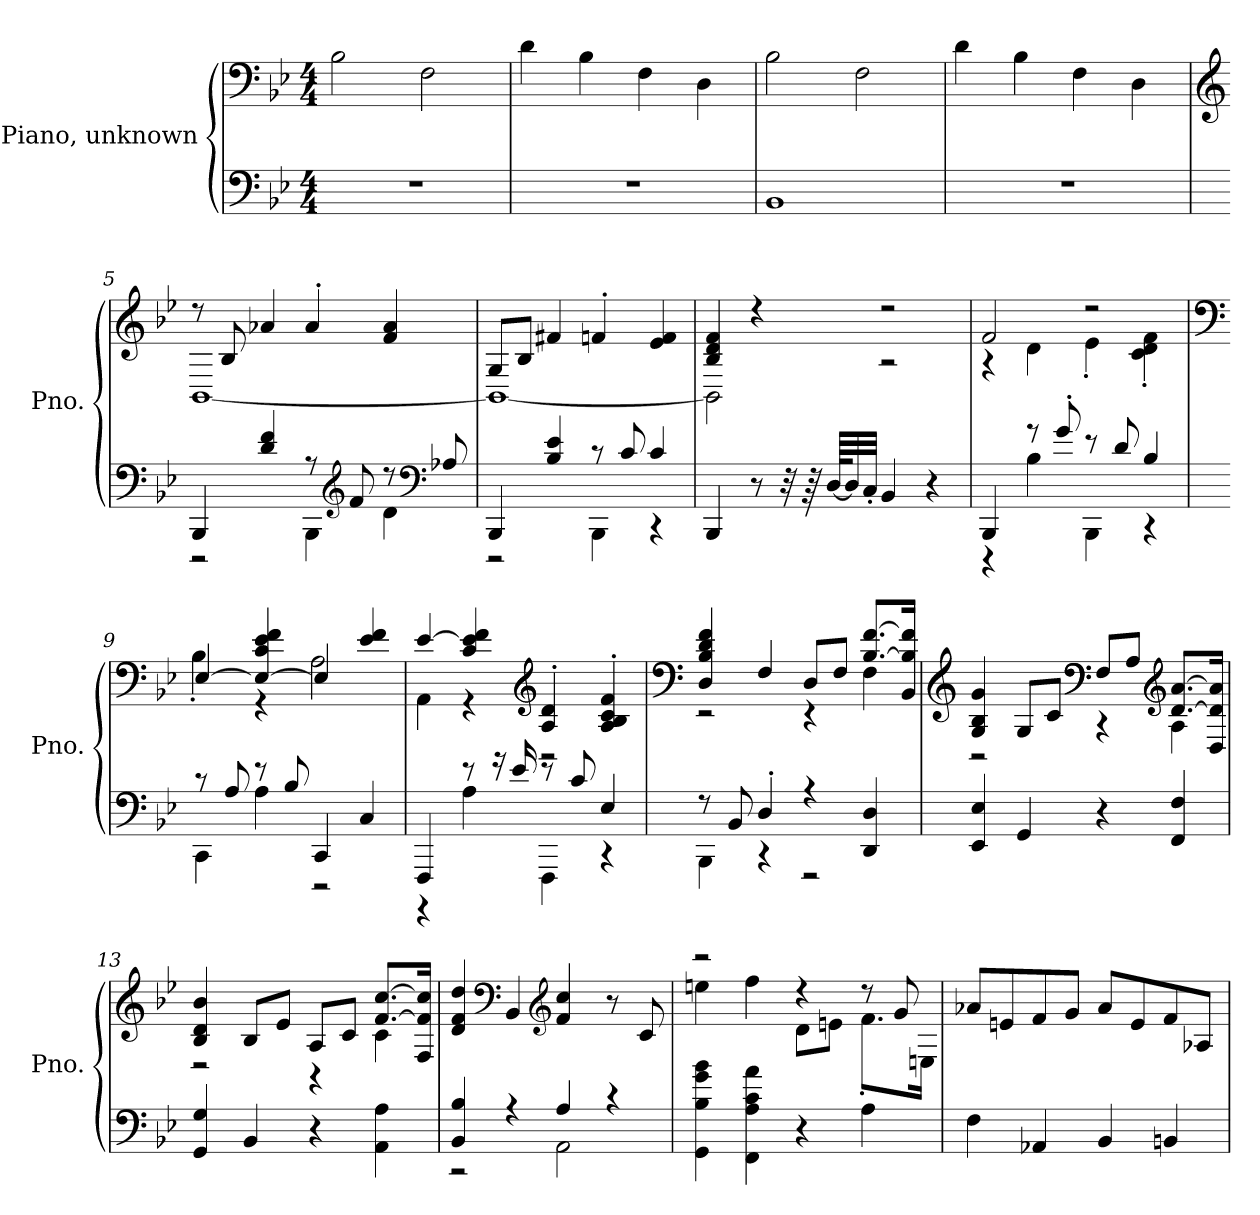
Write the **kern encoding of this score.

**kern	**kern
*part1	*part1
*staff2	*staff1
*I"Piano, unknown	*
*I'Pno.	*
*clefF4	*clefF4
*k[b-e-]	*k[b-e-]
*M4/4	*M4/4
*MM120	*MM120
=1	=1
1r	2B-\
.	2F\
=2	=2
1r	4d\
.	4B-\
.	4F\
.	4D\
=3	=3
1BB-	2B-\
.	2F\
=4	=4
1r	4d\
.	4B-\
.	4F\
.	4D\
=5	=5
*	*clefG2
*^	*^
4BBB-/	2r	8r	[1BB-
.	.	8B-/	.
4d/ 4f/	.	4a-X/	.
8r	4BBB-\	4a-'/	.
*clefG2	*	*	*
8f/	.	.	.
8r	4d\	4f/ 4a-/	.
*clefF4	*	*	*
8A-X/	.	.	.
=6	=6	=6	=6
4BBB-/	2r	8G/L	1BB-_
.	.	8B-/J	.
4B-/ 4e-/	.	4f#X/	.
8r	4BBB-\	4fn'/	.
8c/	.	.	.
4c/	4r	4e-/ 4f/	.
*v	*v	*	*
!!LO:LB:g=z	!!
=7	=7	=7
4BBB-/	4B-/ 4d/ 4f/	2BB-\]
8r	4r	.
32r	.	.
64r	.	.
[64D/KLLL	.	.
32D/]	.	.
32C'/JJJ	.	.
4BB-/	2r	2r
4r	.	.
=8	=8	=8
*^	*	*
4BBB-/	4r	2f/	4r
8r	4B-\	.	4d\
8g'/	.	.	.
8r	4BBB-\	2r	4e-'\
8d/	.	.	.
4B-/	4r	.	4c\' 4d\' 4f\'
=9	=9	=9	=9
*	*	*clefF4	*
8r	4CC\	[4E-/	4B-'\
8A/	.	.	.
8r	4A\	4E-/_ 4c/ 4e-/ 4f/	4r
8B-/	.	.	.
4CC/	2r	4E-/]	2A\
4C/	.	4e-/ 4f/	.
=10	=10	=10	=10
4FFF/	4r	[4e-/	4AA\
8r	4A\	4c/ 4e-/] 4f/	4r
16r	.	.	.
16e-/	.	.	.
*	*	*clefG2	*
8r	4FFF\	4A/' 4d/'	2r
8c/	.	.	.
4E-/	4r	4A/' 4B-/' 4c/' 4f/'	.
!!LO:LB:g=z	!!
=11	=11	=11	=11
*	*	*clefF4	*
8r	4BBB-\	4D/ 4B-/ 4d/ 4f/	2r
8BB-/	.	.	.
4D'/	4r	4F/	.
4r	2r	8D/L	4r
.	.	8F/J	.
4DD/ 4D/	.	[8.B-/ [8.f/L	4F\
.	.	16BB-/ 16B-/] 16f/]Jk	.
*v	*v	*	*
=12	=12	=12
*	*clefG2	*
4EE-/ 4E-/	4G/ 4B-/ 4g/	2r
4GG/	8G/L	.
.	8c/J	.
*	*clefF4	*
4r	8F/L	4r
.	8A/J	.
*	*clefG2	*
4FF/ 4F/	[8.d/ [8.a/L	4A\
.	16D/ 16d/] 16a/]Jk	.
=13	=13	=13
4GG/ 4G/	4B-/ 4d/ 4b-/	2r
4BB-/	8B-/L	.
.	8e-/J	.
4r	8A/L	4r
.	8c/J	.
4AA\ 4A\	[8.f/ [8.cc/L	4c\
.	16F/ 16f/] 16cc/]Jk	.
*	*v	*v
=14	=14
*^	*
4BB-/ 4B-/	2r	4d/ 4f/ 4dd/
*	*	*clefF4
4r	.	4BB-/
*	*	*clefG2
4A/	2AA\	4f/ 4cc/
4r	.	8r
.	.	8c/
*v	*v	*
!!LO:LB:g=z
=15	=15
*	*^
4GG\ 4B-\ 4g\ 4b-\	2r	4een\
4FF\ 4A\ 4c\ 4a\	.	4ff\
4r	4r	8d\L
.	.	8en\J
4A\	8r	8.f'\L
.	8g/	.
.	.	16En\Jk
*	*v	*v
=16	=16
4F\	8a-X/L
.	8en/
4AA-X/	8f/
.	8g/J
4BB-/	8a-/L
.	8e/
4BBn/	8f/
.	8A-X/J
=	=
*-	*-
